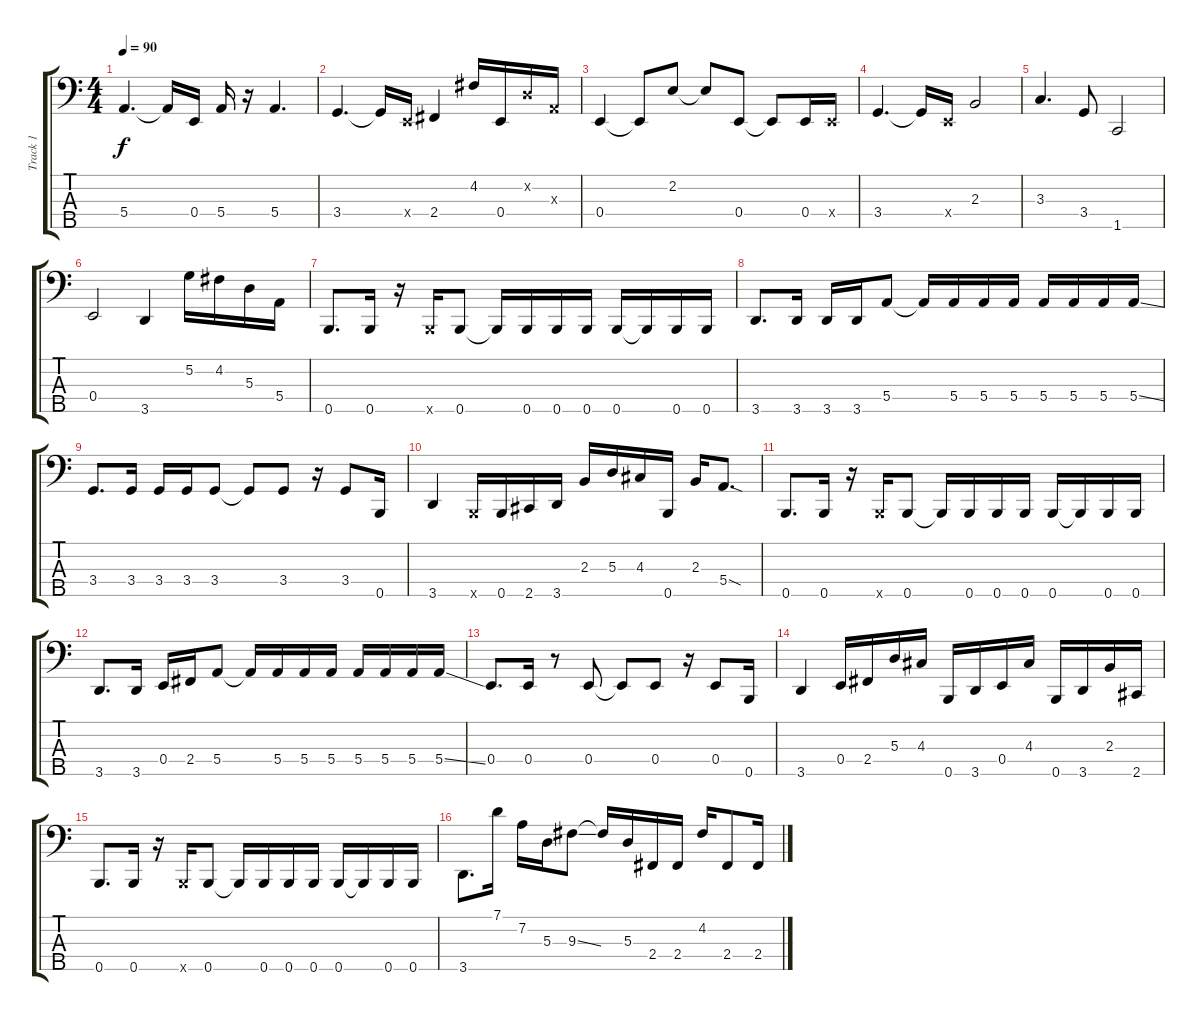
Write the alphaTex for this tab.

\track ("Track 1" "Track 1") {instrument electricbassfinger}
\staff {score tabs}
\tuning (G2 D2 A1 E1 B0) {hide}
\ts (4 4)
\tempo 90
\clef f4
\ks c
5.4.4{d dy f} 5.4{t}.16 0.4.16 5.4.16 r.16 5.4.4{d} |
3.4.4{d} 3.4{t}.16 0.4{x}.16 2.4.4 4.2.16 0.4.16 0.2{x}.16 0.3{x}.16 |
0.4.4 0.4{t}.8 2.2.8 2.2{t}.8 0.4.8 0.4{t}.8 0.4.16 0.4{x}.16 |
3.4.4{d} 3.4{t}.16 0.4{x}.16 2.3.2 |
3.3.4{d} 3.4.8 1.5.2 |
0.4.2 3.5.4 5.2.16 4.2.16 5.3.16 5.4.16 |
0.5.8{d} 0.5.16 r.16 0.5{x}.16 0.5.8 0.5{t}.16 0.5.16 0.5.16 0.5.16 0.5.16 0.5{t}.16 0.5.16 0.5.16 |
3.5.8{d} 3.5.16 3.5.16 3.5.16 5.4.8 5.4{t}.16 5.4.16 5.4.16 5.4.16 5.4.16 5.4.16 5.4.16 5.4{ss}.16 |
3.4.8{d} 3.4.16 3.4.16 3.4.16 3.4.8 3.4{t}.8 3.4.8 r.16 3.4.8 0.5.16 |
3.5.4 0.5{x}.16 0.5.16 2.5.16 3.5.16 2.3.16 5.3.16 4.3.16 0.5.16 2.3.16 5.4{sod}.8{d} |
0.5.8{d} 0.5.16 r.16 0.5{x}.16 0.5.8 0.5{t}.16 0.5.16 0.5.16 0.5.16 0.5.16 0.5{t}.16 0.5.16 0.5.16 |
3.5.8{d} 3.5.16 0.4.16 2.4.16 5.4.8 5.4{t}.16 5.4.16 5.4.16 5.4.16 5.4.16 5.4.16 5.4.16 5.4{ss}.16 |
0.4.8{d} 0.4.16 r.8 0.4.8 0.4{t}.8 0.4.8 r.16 0.4.8 0.5.16 |
3.5.4 0.4.16 2.4.16 5.3.16 4.3.16 0.5.16 3.5.16 0.4.16 4.3.16 0.5.16 3.5.16 2.3.16 2.5.16 |
0.5.8{d} 0.5.16 r.16 0.5{x}.16 0.5.8 0.5{t}.16 0.5.16 0.5.16 0.5.16 0.5.16 0.5{t}.16 0.5.16 0.5.16 |
3.5.8{d} 7.1.16 7.2.16 5.3.16 9.3{ss}.8 9.3{t}.16 5.3.16 2.4.16 2.4.16 4.2.16 2.4.8 2.4.16
